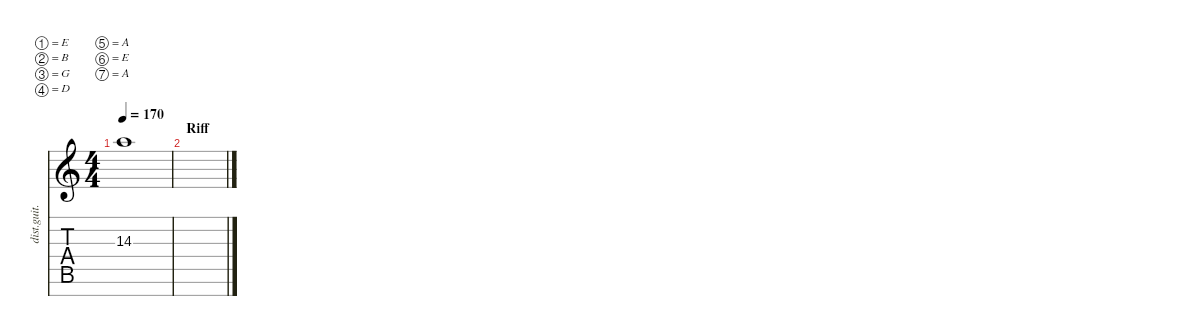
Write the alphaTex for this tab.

\defaultSystemsLayout 4
\hideDynamics
\bracketExtendMode nobrackets
\track ("Distortion Guitar - Chorus Lead" "dist.guit.") {instrument distortionguitar}
\staff {score tabs}
\tuning (E4 B3 G3 D3 A2 E2 A1)
\ts (4 4)
\tempo 170
\clef g2
\ks c
14.3{t}.1{dy mf beam Down} |
\section ("" "Riff")
